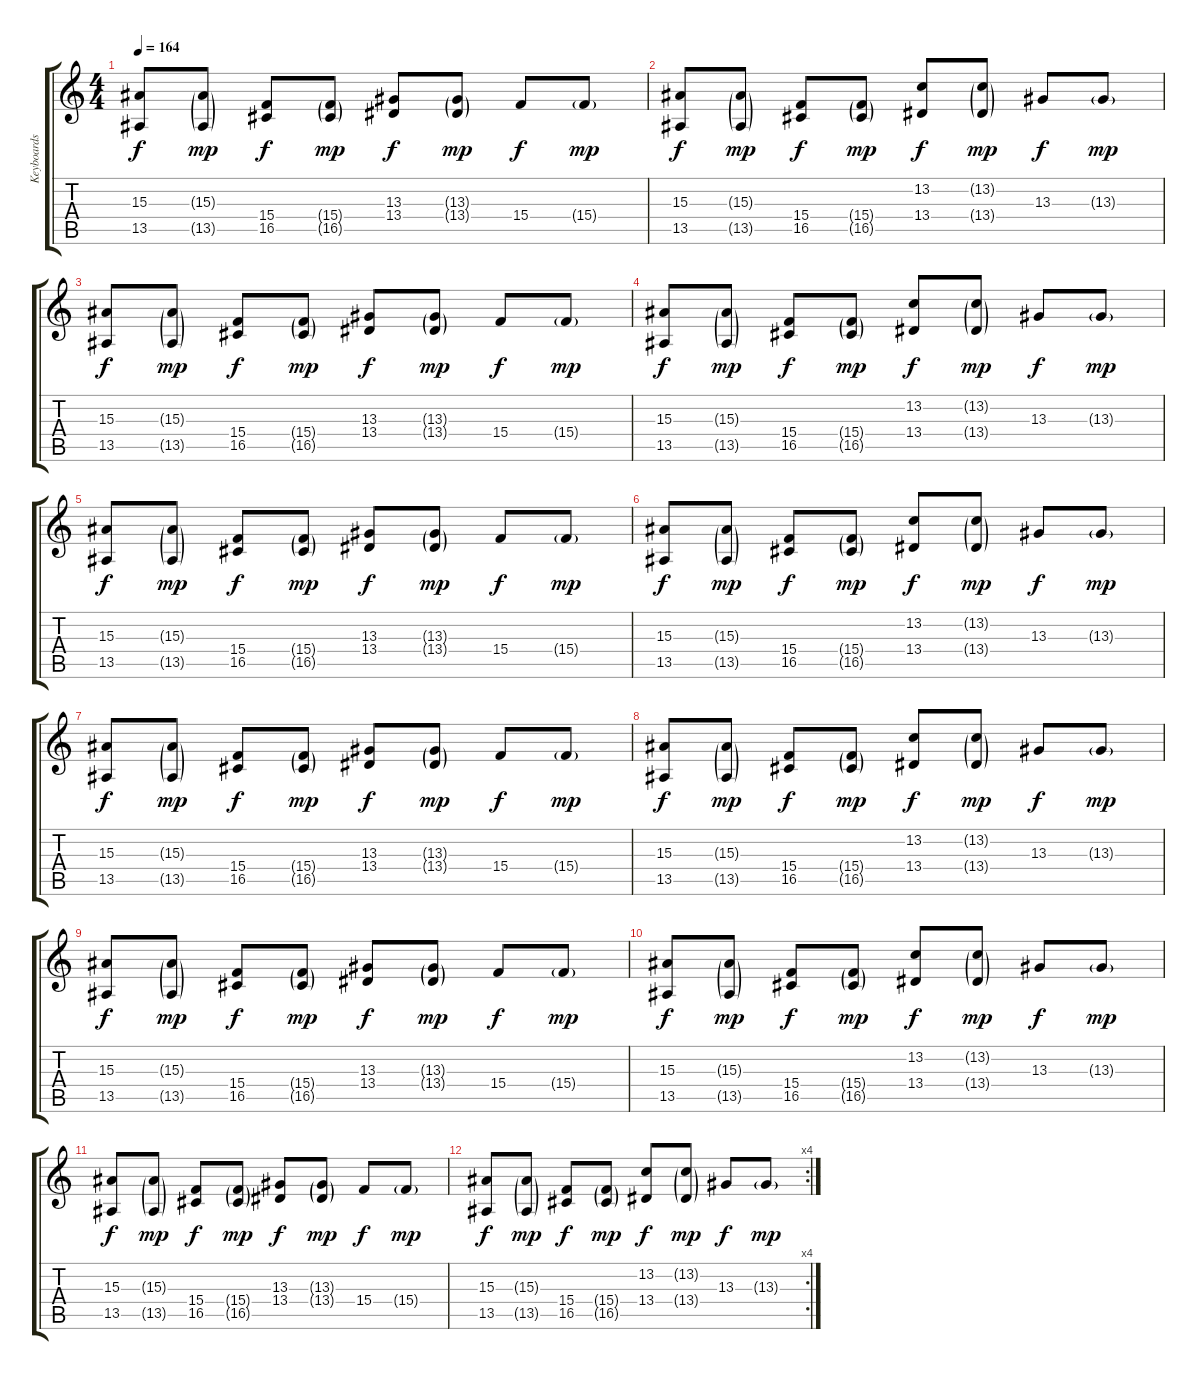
\track ("Keyboards" "Keyboards") {instrument pad1newage}
\staff {score tabs}
\tuning (E4 B3 G3 D3 A2 E2) {hide}
\ts (4 4)
\tempo 164
\clef g2
\ks c
(15.3 13.5).8{dy f} (15.3{g} 13.5{g}).8{dy mp} (15.4 16.5).8{dy f} (15.4{g} 16.5{g}).8{dy mp} (13.3 13.4).8{dy f} (13.3{g} 13.4{g}).8{dy mp} 15.4.8{dy f} 15.4{g}.8{dy mp} |
(15.3 13.5).8{dy f} (15.3{g} 13.5{g}).8{dy mp} (15.4 16.5).8{dy f} (15.4{g} 16.5{g}).8{dy mp} (13.2 13.4).8{dy f} (13.2{g} 13.4{g}).8{dy mp} 13.3.8{dy f} 13.3{g}.8{dy mp} |
(15.3 13.5).8{dy f} (15.3{g} 13.5{g}).8{dy mp} (15.4 16.5).8{dy f} (15.4{g} 16.5{g}).8{dy mp} (13.3 13.4).8{dy f} (13.3{g} 13.4{g}).8{dy mp} 15.4.8{dy f} 15.4{g}.8{dy mp} |
(15.3 13.5).8{dy f} (15.3{g} 13.5{g}).8{dy mp} (15.4 16.5).8{dy f} (15.4{g} 16.5{g}).8{dy mp} (13.2 13.4).8{dy f} (13.2{g} 13.4{g}).8{dy mp} 13.3.8{dy f} 13.3{g}.8{dy mp} |
(15.3 13.5).8{dy f} (15.3{g} 13.5{g}).8{dy mp} (15.4 16.5).8{dy f} (15.4{g} 16.5{g}).8{dy mp} (13.3 13.4).8{dy f} (13.3{g} 13.4{g}).8{dy mp} 15.4.8{dy f} 15.4{g}.8{dy mp} |
(15.3 13.5).8{dy f} (15.3{g} 13.5{g}).8{dy mp} (15.4 16.5).8{dy f} (15.4{g} 16.5{g}).8{dy mp} (13.2 13.4).8{dy f} (13.2{g} 13.4{g}).8{dy mp} 13.3.8{dy f} 13.3{g}.8{dy mp} |
(15.3 13.5).8{dy f} (15.3{g} 13.5{g}).8{dy mp} (15.4 16.5).8{dy f} (15.4{g} 16.5{g}).8{dy mp} (13.3 13.4).8{dy f} (13.3{g} 13.4{g}).8{dy mp} 15.4.8{dy f} 15.4{g}.8{dy mp} |
(15.3 13.5).8{dy f} (15.3{g} 13.5{g}).8{dy mp} (15.4 16.5).8{dy f} (15.4{g} 16.5{g}).8{dy mp} (13.2 13.4).8{dy f} (13.2{g} 13.4{g}).8{dy mp} 13.3.8{dy f} 13.3{g}.8{dy mp} |
(15.3 13.5).8{dy f} (15.3{g} 13.5{g}).8{dy mp} (15.4 16.5).8{dy f} (15.4{g} 16.5{g}).8{dy mp} (13.3 13.4).8{dy f} (13.3{g} 13.4{g}).8{dy mp} 15.4.8{dy f} 15.4{g}.8{dy mp} |
(15.3 13.5).8{dy f} (15.3{g} 13.5{g}).8{dy mp} (15.4 16.5).8{dy f} (15.4{g} 16.5{g}).8{dy mp} (13.2 13.4).8{dy f} (13.2{g} 13.4{g}).8{dy mp} 13.3.8{dy f} 13.3{g}.8{dy mp} |
(15.3 13.5).8{dy f} (15.3{g} 13.5{g}).8{dy mp} (15.4 16.5).8{dy f} (15.4{g} 16.5{g}).8{dy mp} (13.3 13.4).8{dy f} (13.3{g} 13.4{g}).8{dy mp} 15.4.8{dy f} 15.4{g}.8{dy mp} |
\rc 4
(15.3 13.5).8{dy f} (15.3{g} 13.5{g}).8{dy mp} (15.4 16.5).8{dy f} (15.4{g} 16.5{g}).8{dy mp} (13.2 13.4).8{dy f} (13.2{g} 13.4{g}).8{dy mp} 13.3.8{dy f} 13.3{g}.8{dy mp}
